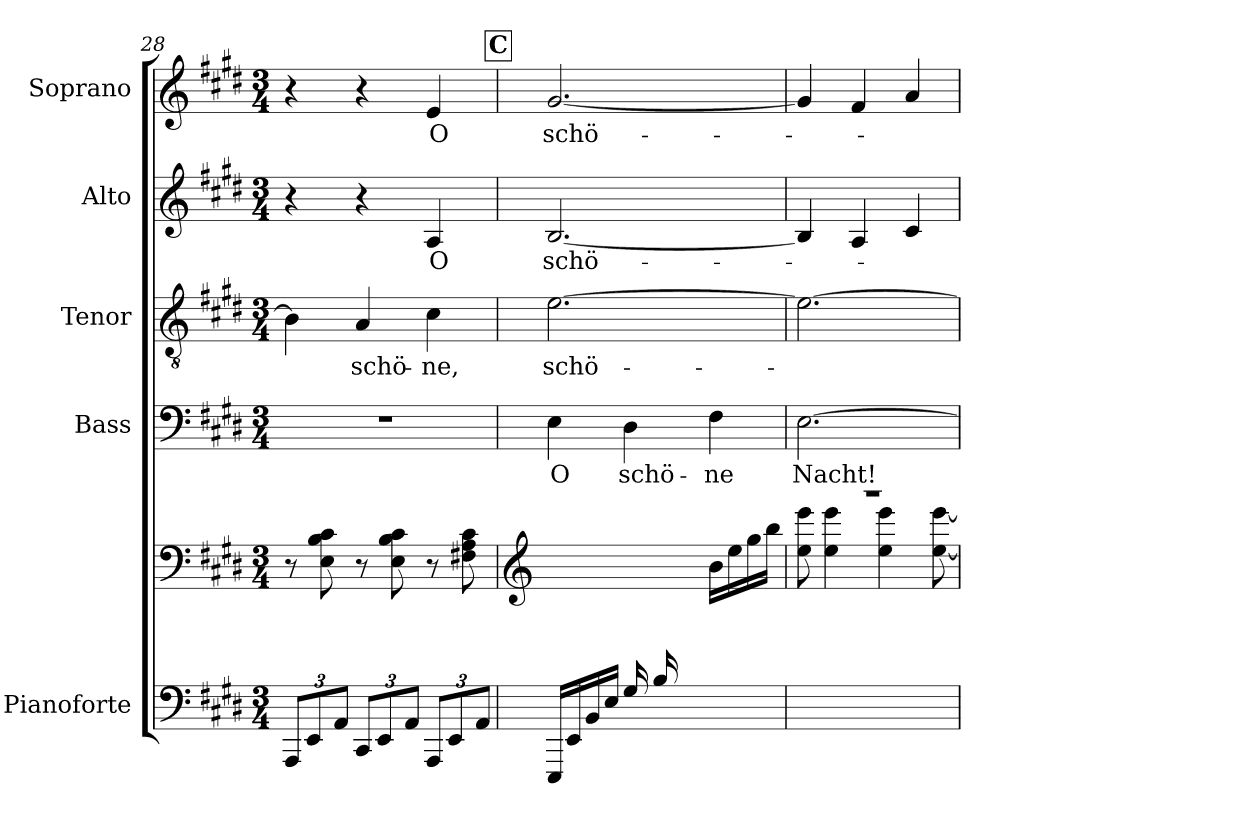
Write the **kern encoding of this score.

**kern	**kern	**kern	**text	**kern	**text	**kern	**text	**kern	**text
*part5	*part5	*part4	*part4	*part3	*part3	*part2	*part2	*part1	*part1
*staff6	*staff5	*staff4	*staff4	*staff3	*staff3	*staff2	*staff2	*staff1	*staff1
*I"Pianoforte	*	*I"Bass	*	*I"Tenor	*	*I"Alto	*	*I"Soprano	*
*I'Pno	*	*	*	*	*	*	*	*	*
!!LO:PB:g=z
*clefF4	*clefF4	*clefF4	*	*clefGv2	*	*clefG2	*	*clefG2	*
*k[f#c#g#d#]	*k[f#c#g#d#]	*k[f#c#g#d#]	*	*k[f#c#g#d#]	*	*k[f#c#g#d#]	*	*k[f#c#g#d#]	*
*M3/4	*M3/4	*M3/4	*	*M3/4	*	*M3/4	*	*M3/4	*
*Xbrackettup	*	*	*	*	*	*	*	*	*
=28	=28	=28	=28	=28	=28	=28	=28	=28	=28
12AAA/L	8r	2.r	.	4B\]	.	4r	.	4r	.
12EE/	.	.	.	.	.	.	.	.	.
.	8E\ 8B\ 8c#\	.	.	.	.	.	.	.	.
12AA/J	.	.	.	.	.	.	.	.	.
!	!	!	!	!	!LO:LY:b	!	!	!	!
12CC#/L	8r	.	.	4A/	schö-	4r	.	4r	.
12EE/	.	.	.	.	.	.	.	.	.
.	8E\ 8B\ 8c#\	.	.	.	.	.	.	.	.
12AA/J	.	.	.	.	.	.	.	.	.
!	!	!	!	!	!LO:LY:b	!	!LO:LY:b	!	!LO:LY:b
12AAA/L	8r	.	.	4c#\	-ne,	4A/	O	4e/	O
12EE/	.	.	.	.	.	.	.	.	.
.	8F#X\ 8A\ 8c#\	.	.	.	.	.	.	.	.
12AA/J	.	.	.	.	.	.	.	.	.
!!LO:REH:place=s1:a:B:fs=14:t=C
=29	=29	=29	=29	=29	=29	=29	=29	=29	=29
*	*clefG2	*	*	*	*	*	*	*	*
*	*^	*	*	*	*	*	*	*	*
!	!	!	!	!LO:LY:b	!	!LO:LY:b	!	!LO:LY:b	!	!LO:LY:b
(16EEE/LL	2.ryy	4.ryy	4E\	O	[2.e\	schö-	[2.B/	schö-	[2.g#/	schö-
16EE/	.	.	.	.	.	.	.	.	.	.
16BB/	.	.	.	.	.	.	.	.	.	.
16E/JJ	.	.	.	.	.	.	.	.	.	.
!	!	!	!	!LO:LY:b	!	!	!	!	!	!
16G#/LL	.	.	4D#\	schö-	.	.	.	.	.	.
16B/	.	.	.	.	.	.	.	.	.	.
4.ryy	.	16e\	.	.	.	.	.	.	.	.
.	.	16g#\JJ	.	.	.	.	.	.	.	.
!	!	!	!	!LO:LY:b	!	!	!	!	!	!
.	.	16b\LL	4F#\	-ne	.	.	.	.	.	.
.	.	16ee\	.	.	.	.	.	.	.	.
.	.	16gg#\	.	.	.	.	.	.	.	.
.	.	16bb\JJ	.	.	.	.	.	.	.	.
=30	=30	=30	=30	=30	=30	=30	=30	=30	=30	=30
!	!	!	!	!LO:LY:b	!	!	!	!	!	!
2.ryy	2.r	8ee\ 8eee\)	[2.E\	Nacht!	2.e\_	.	4B/]	.	4g#/]	.
.	.	4ee\ 4eee\	.	.	.	.	.	.	.	.
.	.	.	.	.	.	.	4A/	.	4f#/	.
.	.	4ee\ 4eee\	.	.	.	.	.	.	.	.
.	.	.	.	.	.	.	4c#/	.	4a/	.
.	.	[8ee\ [8eee\	.	.	.	.	.	.	.	.
*	*v	*v	*	*	*	*	*	*	*	*
=	=	=	=	=	=	=	=	=	=
*-	*-	*-	*-	*-	*-	*-	*-	*-	*-
